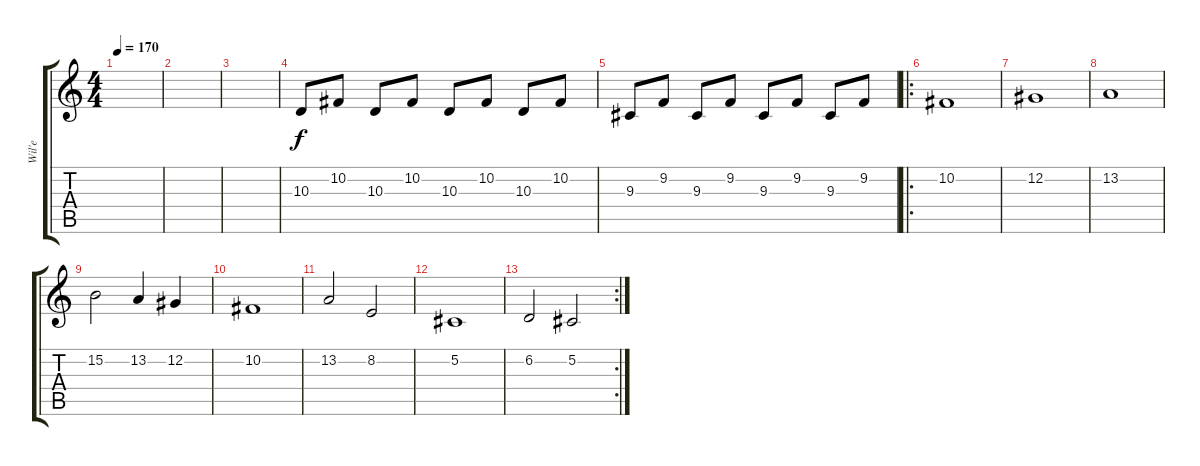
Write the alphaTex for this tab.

\track ("Wil'e" "Wil'e") {instrument stringensemble1}
\staff {score tabs}
\tuning (Db4 Ab3 E3 B2 Gb2 Db2) {hide}
\ts (4 4)
\tempo 170
\clef g2
\ks c
|
|
|
10.3.8 10.2.8 10.3.8 10.2.8 10.3.8 10.2.8 10.3.8 10.2.8 |
9.3.8 9.2.8 9.3.8 9.2.8 9.3.8 9.2.8 9.3.8 9.2.8 |
\ro
10.2.1 |
12.2.1 |
13.2.1 |
15.2.2 13.2.4 12.2.4 |
10.2.1 |
13.2.2 8.2.2 |
5.2.1 |
\rc 2
6.2.2 5.2.2
